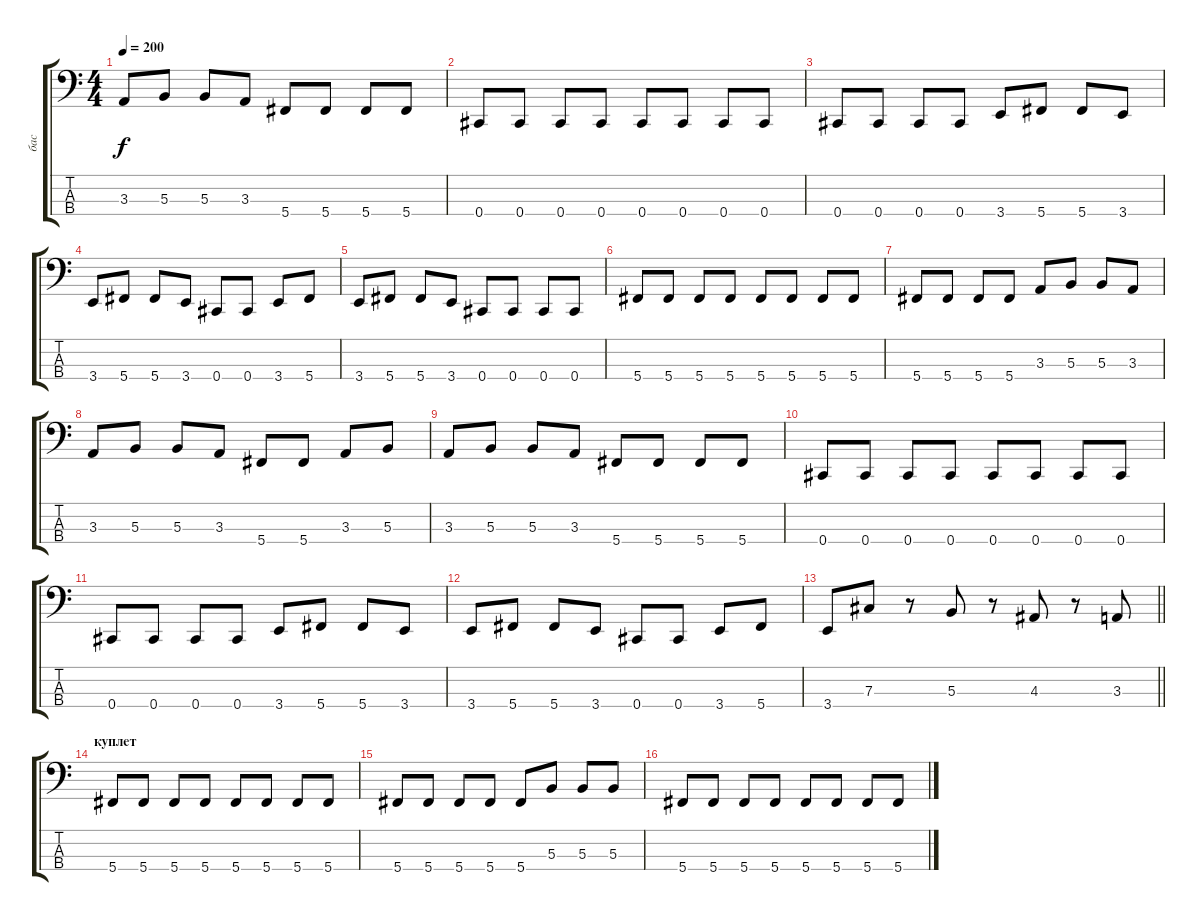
\track ("бас" "бас") {instrument electricbassfinger}
\staff {score tabs}
\tuning (E2 B1 Gb1 Db1) {hide}
\ts (4 4)
\tempo 200
\clef f4
\ks c
3.3.8{dy f} 5.3.8 5.3.8 3.3.8 5.4.8 5.4.8 5.4.8 5.4.8 |
0.4.8 0.4.8 0.4.8 0.4.8 0.4.8 0.4.8 0.4.8 0.4.8 |
0.4.8 0.4.8 0.4.8 0.4.8 3.4.8 5.4.8 5.4.8 3.4.8 |
3.4.8 5.4.8 5.4.8 3.4.8 0.4.8 0.4.8 3.4.8 5.4.8 |
3.4.8 5.4.8 5.4.8 3.4.8 0.4.8 0.4.8 0.4.8 0.4.8 |
5.4.8 5.4.8 5.4.8 5.4.8 5.4.8 5.4.8 5.4.8 5.4.8 |
5.4.8 5.4.8 5.4.8 5.4.8 3.3.8 5.3.8 5.3.8 3.3.8 |
3.3.8 5.3.8 5.3.8 3.3.8 5.4.8 5.4.8 3.3.8 5.3.8 |
3.3.8 5.3.8 5.3.8 3.3.8 5.4.8 5.4.8 5.4.8 5.4.8 |
0.4.8 0.4.8 0.4.8 0.4.8 0.4.8 0.4.8 0.4.8 0.4.8 |
0.4.8 0.4.8 0.4.8 0.4.8 3.4.8 5.4.8 5.4.8 3.4.8 |
3.4.8 5.4.8 5.4.8 3.4.8 0.4.8 0.4.8 3.4.8 5.4.8 |
\barLineRight lightlight
3.4.8 7.3.8 r.8 5.3.8 r.8 4.3.8 r.8 3.3.8 |
\section ("" "куплет")
5.4.8 5.4.8 5.4.8 5.4.8 5.4.8 5.4.8 5.4.8 5.4.8 |
5.4.8 5.4.8 5.4.8 5.4.8 5.4.8 5.3.8 5.3.8 5.3.8 |
5.4.8 5.4.8 5.4.8 5.4.8 5.4.8 5.4.8 5.4.8 5.4.8
